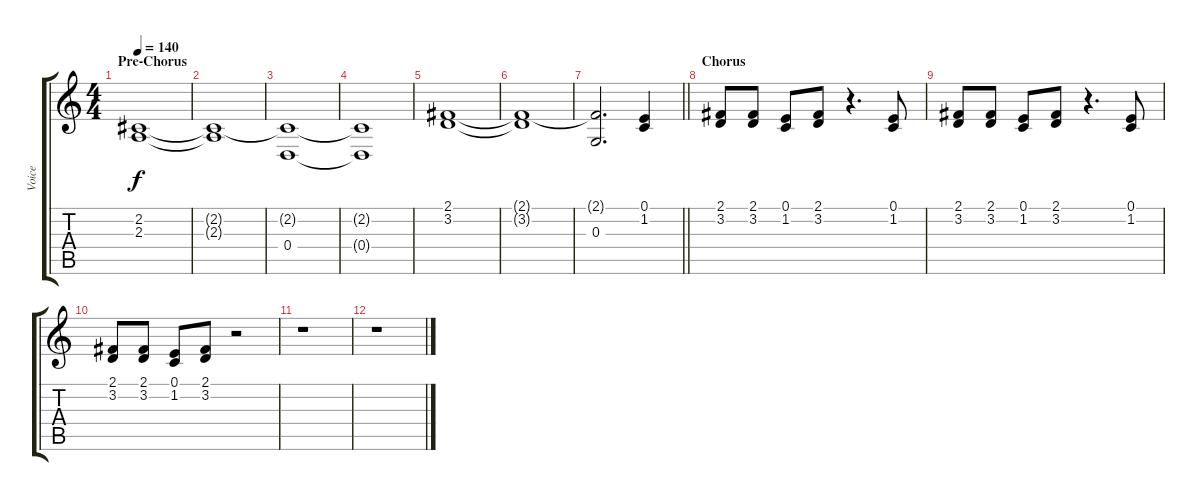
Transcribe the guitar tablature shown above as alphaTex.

\track ("Voice" "Voice") {instrument violin}
\staff {score tabs}
\tuning (E4 B3 G3 D3 A2 E2) {hide}
\ts (4 4)
\section ("" "Pre-Chorus")
\tempo 140
\clef g2
\ks c
(2.2 2.3).1{dy f} |
(2.2{t} 2.3{t}).1 |
(2.2{t} 0.4).1 |
(2.2{t} 0.4{t}).1 |
(2.1 3.2).1 |
(2.1{t} 3.2{t}).1 |
\barLineRight lightlight
(2.1{t} 0.3).2{d} (0.1 1.2).4 |
\section ("" "Chorus")
(2.1 3.2).8 (2.1 3.2).8 (0.1 1.2).8 (2.1 3.2).8 r.4{d} (0.1 1.2).8 |
(2.1 3.2).8 (2.1 3.2).8 (0.1 1.2).8 (2.1 3.2).8 r.4{d} (0.1 1.2).8 |
(2.1 3.2).8 (2.1 3.2).8 (0.1 1.2).8 (2.1 3.2).8 r.2 |
r.1 |
r.1
